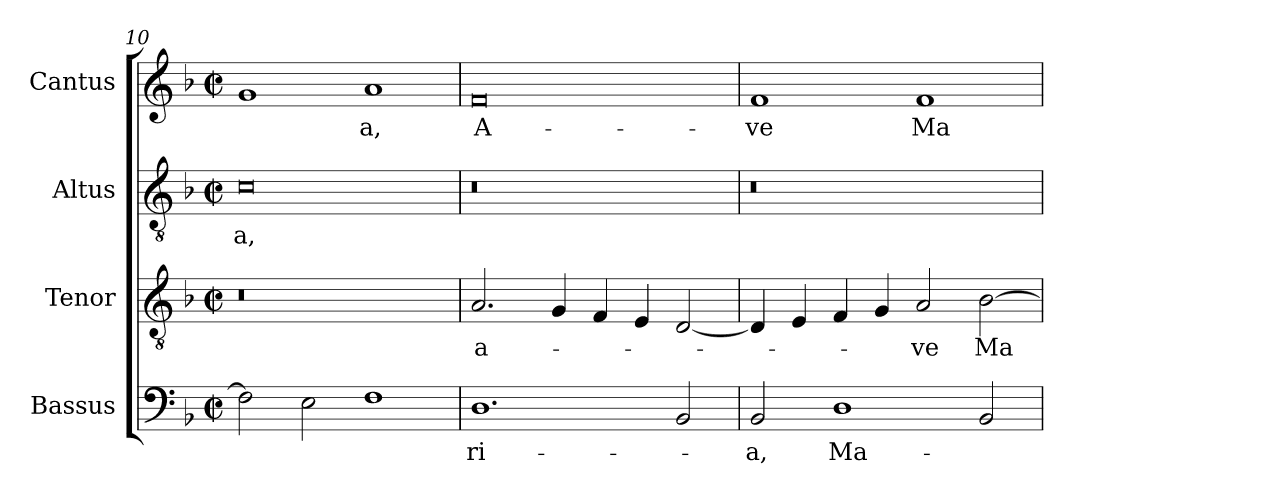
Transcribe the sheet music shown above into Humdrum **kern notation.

**kern	**text	**kern	**text	**kern	**text	**kern	**text
*part4	*part4	*part3	*part3	*part2	*part2	*part1	*part1
*staff4	*staff4	*staff3	*staff3	*staff2	*staff2	*staff1	*staff1
*I"Bassus	*	*I"Tenor	*	*I"Altus	*	*I"Cantus	*
*clefF4	*	*clefGv2	*	*clefGv2	*	*clefG2	*
*k[b-]	*	*k[b-]	*	*k[b-]	*	*k[b-]	*
*F:	*	*F:	*	*F:	*	*F:	*
*M2/2	*	*M2/2	*	*M2/2	*	*M2/2	*
*met(c|)	*	*met(c|)	*	*met(c|)	*	*met(c|)	*
=10	=10	=10	=10	=10	=10	=10	=10
!	!	!	!	!	!LO:LY:b:cj	!	!
2F\]	.	0r	.	0c	-a,	1g	.
2E\	.	.	.	.	.	.	.
!	!	!	!	!	!	!	!LO:LY:b:cj
1F	.	.	.	.	.	1a	-a,
=11	=11	=11	=11	=11	=11	=11	=11
!	!LO:LY:b:cj	!	!LO:LY:b:cj	!	!	!	!LO:LY:b:rj
1.D	-ri-	2.A/	a-	0r	.	0f	A-
.	.	4G/	.	.	.	.	.
.	.	4F/	.	.	.	.	.
.	.	4E/	.	.	.	.	.
2BB-/	.	[>2D/	.	.	.	.	.
!!LO:LB:g=z
=12	=12	=12	=12	=12	=12	=12	=12
!	!LO:LY:b:cj	!	!	!	!	!	!LO:LY:b:cj
2BB-/	-a,	4D/]	.	0r	.	1f	-ve
.	.	4E/	.	.	.	.	.
!	!LO:LY:b:cj	!	!	!	!	!	!
1D	Ma-	4F/	.	.	.	.	.
.	.	4G/	.	.	.	.	.
!	!	!	!LO:LY:b:cj	!	!	!	!LO:LY:b:cj
.	.	2A/	-ve	.	.	1f	Ma-
!	!	!	!LO:LY:b	!	!	!	!
2BB-/	.	[>2B-\	Ma-	.	.	.	.
=	=	=	=	=	=	=	=
*-	*-	*-	*-	*-	*-	*-	*-
